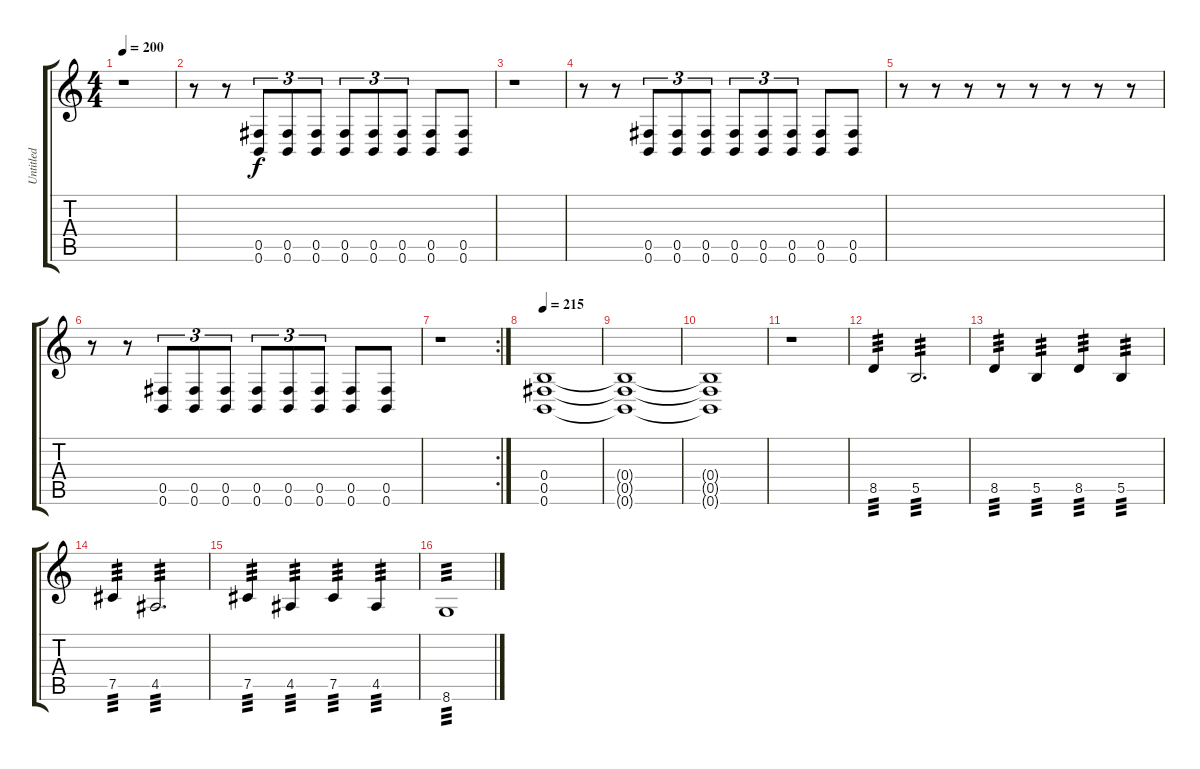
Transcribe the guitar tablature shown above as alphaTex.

\track ("Untitled" "Untitled") {instrument overdrivenguitar}
\staff {score tabs}
\tuning (Db4 Ab3 E3 B2 Gb2 B1) {hide}
\ts (4 4)
\tempo 200
\clef g2
\ks c
r.1{dy f} |
r.8 r.8 (0.5 0.6).8{tu (3 2)} (0.5 0.6).8{tu (3 2)} (0.5 0.6).8{tu (3 2)} (0.5 0.6).8{tu (3 2)} (0.5 0.6).8{tu (3 2)} (0.5 0.6).8{tu (3 2)} (0.5 0.6).8 (0.5 0.6).8 |
r.1 |
r.8 r.8 (0.5 0.6).8{tu (3 2)} (0.5 0.6).8{tu (3 2)} (0.5 0.6).8{tu (3 2)} (0.5 0.6).8{tu (3 2)} (0.5 0.6).8{tu (3 2)} (0.5 0.6).8{tu (3 2)} (0.5 0.6).8 (0.5 0.6).8 |
r.8 r.8 r.8 r.8 r.8 r.8 r.8 r.8 |
r.8 r.8 (0.5 0.6).8{tu (3 2)} (0.5 0.6).8{tu (3 2)} (0.5 0.6).8{tu (3 2)} (0.5 0.6).8{tu (3 2)} (0.5 0.6).8{tu (3 2)} (0.5 0.6).8{tu (3 2)} (0.5 0.6).8 (0.5 0.6).8 |
\rc 2
r.1 |
\tempo 215
(0.4 0.5 0.6).1 |
(0.4{t} 0.5{t} 0.6{t}).1 |
(0.4{t} 0.5{t} 0.6{t}).1 |
r.1 |
8.5.4{tp 3} 5.5.2{d tp 3} |
8.5.4{tp 3} 5.5.4{tp 3} 8.5.4{tp 3} 5.5.4{tp 3} |
7.5.4{tp 3} 4.5.2{d tp 3} |
7.5.4{tp 3} 4.5.4{tp 3} 7.5.4{tp 3} 4.5.4{tp 3} |
8.6.1{tp 3}
